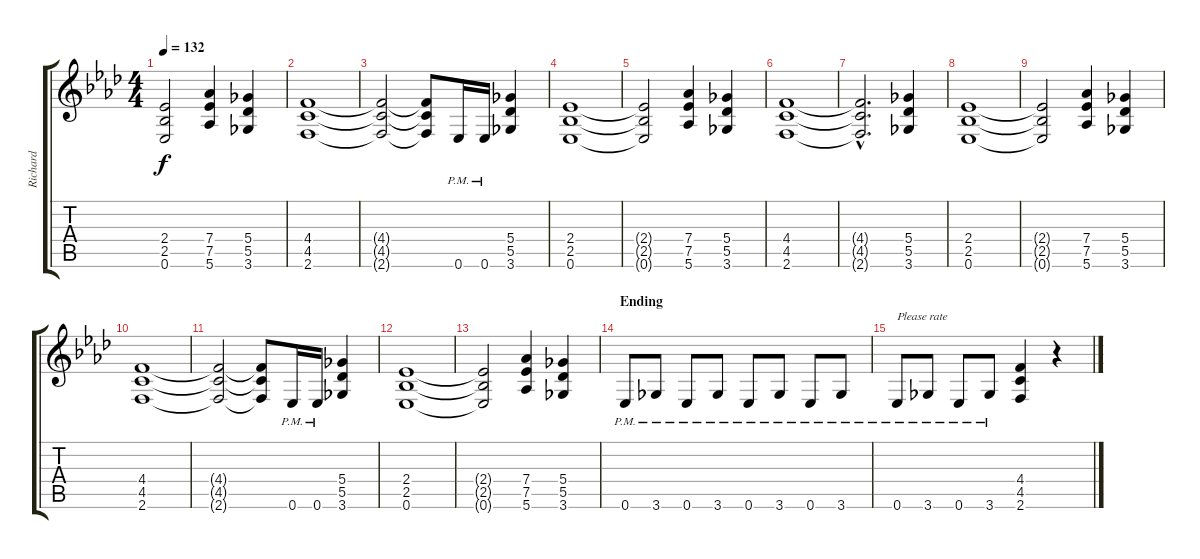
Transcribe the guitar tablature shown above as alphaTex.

\track ("Richard" "Richard") {instrument distortionguitar}
\staff {score tabs}
\tuning (Eb4 Bb3 Gb3 Db3 Ab2 Eb2) {hide}
\ts (4 4)
\tempo 132
\clef g2
\ks fminor
(2.4{t} 2.5{t} 0.6{t}).2{dy f} (7.4 7.5 5.6).4 (5.4 5.5 3.6).4 |
(4.4 4.5 2.6).1 |
(4.4{t} 4.5{t} 2.6{t}).2 (4.4{t} 4.5{t} 2.6{t}).8 0.6{pm}.16 0.6{pm}.16 (5.4 5.5 3.6).4 |
(2.4 2.5 0.6).1 |
(2.4{t} 2.5{t} 0.6{t}).2 (7.4 7.5 5.6).4 (5.4 5.5 3.6).4 |
(4.4 4.5 2.6).1 |
(4.4{hac t} 4.5{hac t} 2.6{hac t}).2{d} (5.4 5.5 3.6).4 |
(2.4 2.5 0.6).1 |
(2.4{t} 2.5{t} 0.6{t}).2 (7.4 7.5 5.6).4 (5.4 5.5 3.6).4 |
(4.4 4.5 2.6).1 |
(4.4{t} 4.5{t} 2.6{t}).2 (4.4{t} 4.5{t} 2.6{t}).8 0.6{pm}.16 0.6{pm}.16 (5.4 5.5 3.6).4 |
(2.4 2.5 0.6).1 |
(2.4{t} 2.5{t} 0.6{t}).2 (7.4 7.5 5.6).4 (5.4 5.5 3.6).4 |
\section ("" "Ending")
0.6{pm}.8 3.6{pm}.8 0.6{pm}.8 3.6{pm}.8 0.6{pm}.8 3.6{pm}.8 0.6{pm}.8 3.6{pm}.8 |
0.6{pm}.8{txt "Please rate"} 3.6{pm}.8 0.6{pm}.8 3.6{pm}.8 (4.4 4.5 2.6).4 r.4
